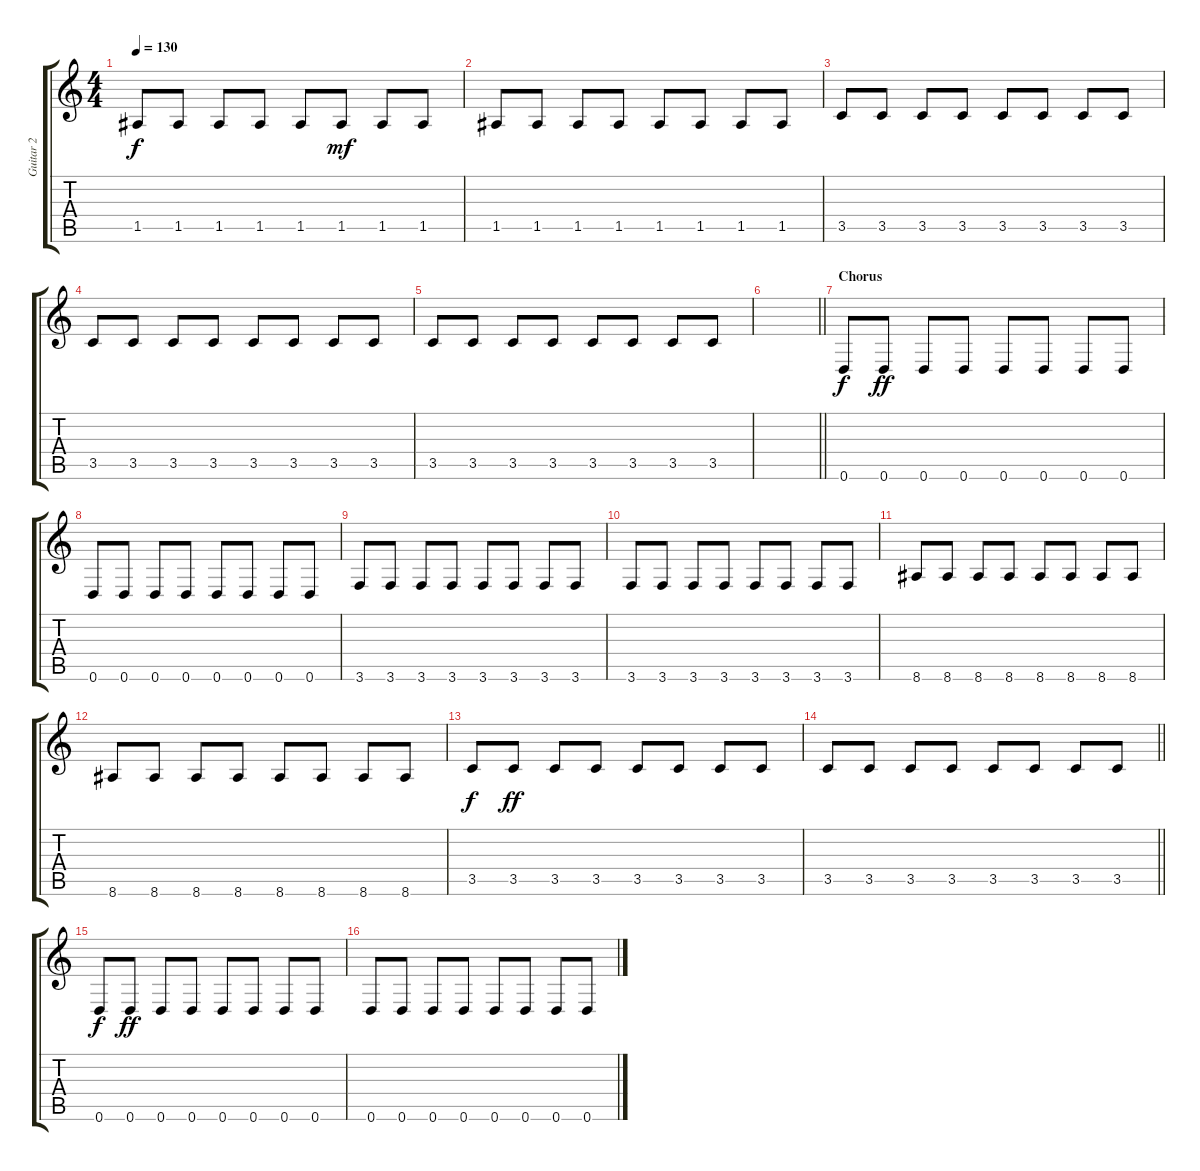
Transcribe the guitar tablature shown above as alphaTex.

\track ("Guitar 2" "Guitar 2") {instrument distortionguitar}
\staff {score tabs}
\tuning (E4 B3 G3 D3 A2 D2) {hide}
\ts (4 4)
\tempo 130
\clef g2
\ks c
1.5.8{dy f} 1.5.8 1.5.8 1.5.8 1.5.8 1.5.8{dy mf} 1.5.8 1.5.8 |
1.5.8 1.5.8 1.5.8 1.5.8 1.5.8 1.5.8 1.5.8 1.5.8 |
3.5.8 3.5.8 3.5.8 3.5.8 3.5.8 3.5.8 3.5.8 3.5.8 |
3.5.8 3.5.8 3.5.8 3.5.8 3.5.8 3.5.8 3.5.8 3.5.8 |
3.5.8 3.5.8 3.5.8 3.5.8 3.5.8 3.5.8 3.5.8 3.5.8 |
\barLineRight lightlight
|
\section ("" "Chorus")
0.6.8{dy f} 0.6.8{dy ff} 0.6.8 0.6.8 0.6.8 0.6.8 0.6.8 0.6.8 |
0.6.8 0.6.8 0.6.8 0.6.8 0.6.8 0.6.8 0.6.8 0.6.8 |
3.6.8 3.6.8 3.6.8 3.6.8 3.6.8 3.6.8 3.6.8 3.6.8 |
3.6.8 3.6.8 3.6.8 3.6.8 3.6.8 3.6.8 3.6.8 3.6.8 |
8.6.8 8.6.8 8.6.8 8.6.8 8.6.8 8.6.8 8.6.8 8.6.8 |
8.6.8 8.6.8 8.6.8 8.6.8 8.6.8 8.6.8 8.6.8 8.6.8 |
3.5.8{dy f} 3.5.8{dy ff} 3.5.8 3.5.8 3.5.8 3.5.8 3.5.8 3.5.8 |
\barLineRight lightlight
3.5.8 3.5.8 3.5.8 3.5.8 3.5.8 3.5.8 3.5.8 3.5.8 |
0.6.8{dy f} 0.6.8{dy ff} 0.6.8 0.6.8 0.6.8 0.6.8 0.6.8 0.6.8 |
0.6.8 0.6.8 0.6.8 0.6.8 0.6.8 0.6.8 0.6.8 0.6.8
